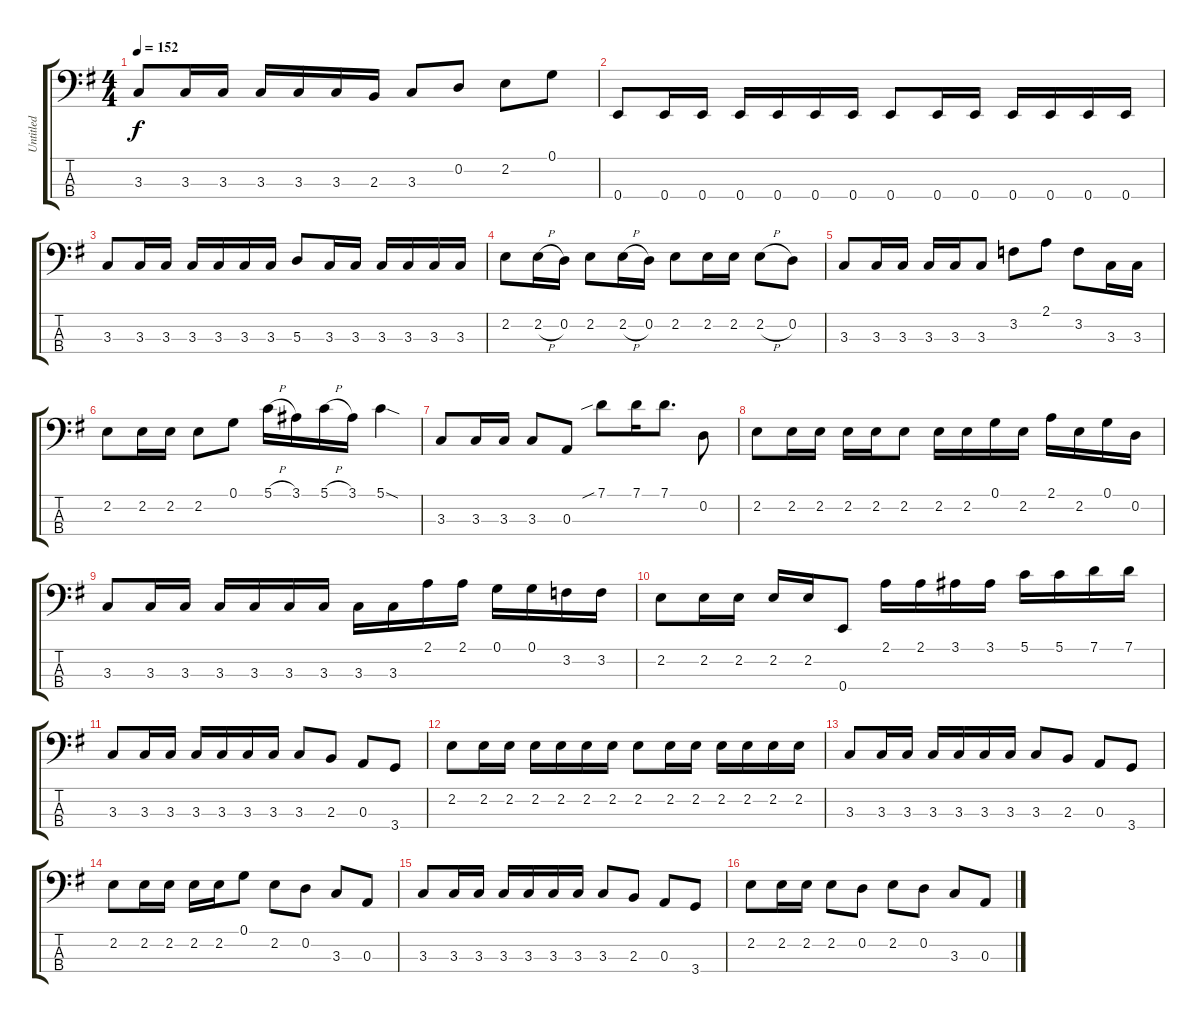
\track ("Untitled" "Untitled") {instrument electricbasspick}
\staff {score tabs}
\tuning (G2 D2 A1 E1) {hide}
\ts (4 4)
\tempo 152
\clef f4
\ks g
3.3.8{dy f} 3.3.16 3.3.16 3.3.16 3.3.16 3.3.16 2.3.16 3.3.8 0.2.8 2.2.8 0.1.8 |
0.4.8 0.4.16 0.4.16 0.4.16 0.4.16 0.4.16 0.4.16 0.4.8 0.4.16 0.4.16 0.4.16 0.4.16 0.4.16 0.4.16 |
3.3.8 3.3.16 3.3.16 3.3.16 3.3.16 3.3.16 3.3.16 5.3.8 3.3.16 3.3.16 3.3.16 3.3.16 3.3.16 3.3.16 |
2.2.8 2.2{h}.16 0.2.16 2.2.8 2.2{h}.16 0.2.16 2.2.8 2.2.16 2.2.16 2.2{h}.8 0.2.8 |
3.3.8 3.3.16 3.3.16 3.3.16 3.3.16 3.3.8 3.2.8 2.1.8 3.2.8 3.3.16 3.3.16 |
2.2.8 2.2.16 2.2.16 2.2.8 0.1.8 5.1{h}.16 3.1.16 5.1{h}.16 3.1.16 5.1{sod}.4 |
3.3.8 3.3.16 3.3.16 3.3.8 0.3.8 7.1{sib}.8 7.1.16 7.1.8{d} 0.2.8 |
2.2.8 2.2.16 2.2.16 2.2.16 2.2.16 2.2.8 2.2.16 2.2.16 0.1.16 2.2.16 2.1.16 2.2.16 0.1.16 0.2.16 |
3.3.8 3.3.16 3.3.16 3.3.16 3.3.16 3.3.16 3.3.16 3.3.16 3.3.16 2.1.16 2.1.16 0.1.16 0.1.16 3.2.16 3.2.16 |
2.2.8 2.2.16 2.2.16 2.2.16 2.2.16 0.4.8 2.1.16 2.1.16 3.1.16 3.1.16 5.1.16 5.1.16 7.1.16 7.1.16 |
3.3.8 3.3.16 3.3.16 3.3.16 3.3.16 3.3.16 3.3.16 3.3.8 2.3.8 0.3.8 3.4.8 |
2.2.8 2.2.16 2.2.16 2.2.16 2.2.16 2.2.16 2.2.16 2.2.8 2.2.16 2.2.16 2.2.16 2.2.16 2.2.16 2.2.16 |
3.3.8 3.3.16 3.3.16 3.3.16 3.3.16 3.3.16 3.3.16 3.3.8 2.3.8 0.3.8 3.4.8 |
2.2.8 2.2.16 2.2.16 2.2.16 2.2.16 0.1.8 2.2.8 0.2.8 3.3.8 0.3.8 |
3.3.8 3.3.16 3.3.16 3.3.16 3.3.16 3.3.16 3.3.16 3.3.8 2.3.8 0.3.8 3.4.8 |
2.2.8 2.2.16 2.2.16 2.2.8 0.2.8 2.2.8 0.2.8 3.3.8 0.3.8
